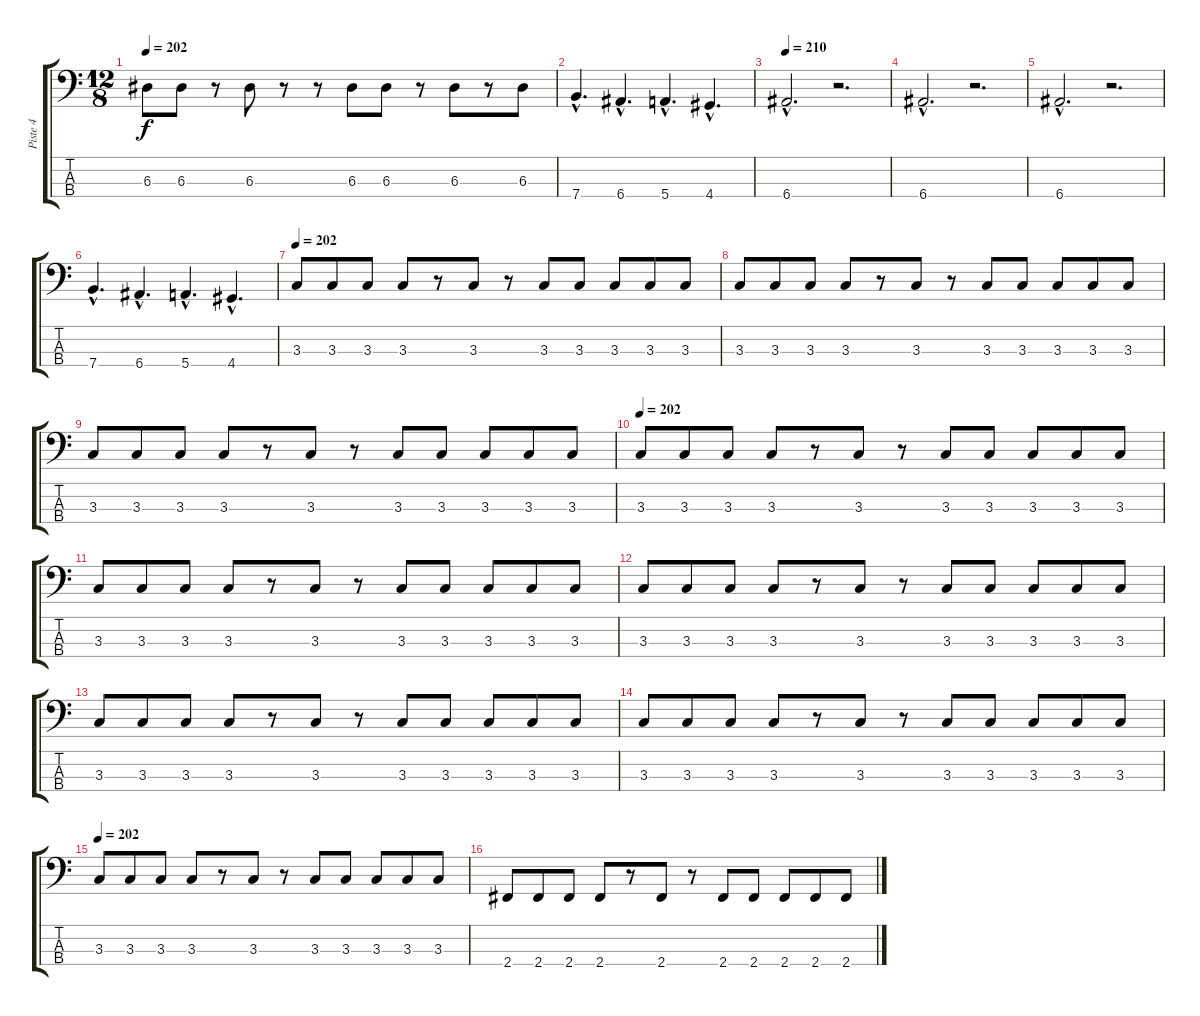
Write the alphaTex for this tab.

\track ("Piste 4" "Piste 4") {instrument electricbassfinger}
\staff {score tabs}
\tuning (G2 D2 A1 E1) {hide}
\ts (12 8)
\tempo 202
\clef f4
\ks c
6.3.8{dy f} 6.3.8 r.8 6.3.8 r.8 r.8 6.3.8 6.3.8 r.8 6.3.8 r.8 6.3.8 |
7.4{hac}.4{d} 6.4{hac}.4{d} 5.4{hac}.4{d} 4.4{hac}.4{d} |
\tempo 210
6.4{hac}.2{d} r.2{d} |
6.4{hac}.2{d} r.2{d} |
6.4{hac}.2{d} r.2{d} |
7.4{hac}.4{d} 6.4{hac}.4{d} 5.4{hac}.4{d} 4.4{hac}.4{d} |
\tempo 202
3.3.8 3.3.8 3.3.8 3.3.8 r.8 3.3.8 r.8 3.3.8 3.3.8 3.3.8 3.3.8 3.3.8 |
3.3.8 3.3.8 3.3.8 3.3.8 r.8 3.3.8 r.8 3.3.8 3.3.8 3.3.8 3.3.8 3.3.8 |
3.3.8 3.3.8 3.3.8 3.3.8 r.8 3.3.8 r.8 3.3.8 3.3.8 3.3.8 3.3.8 3.3.8 |
\tempo 202
3.3.8 3.3.8 3.3.8 3.3.8 r.8 3.3.8 r.8 3.3.8 3.3.8 3.3.8 3.3.8 3.3.8 |
3.3.8 3.3.8 3.3.8 3.3.8 r.8 3.3.8 r.8 3.3.8 3.3.8 3.3.8 3.3.8 3.3.8 |
3.3.8 3.3.8 3.3.8 3.3.8 r.8 3.3.8 r.8 3.3.8 3.3.8 3.3.8 3.3.8 3.3.8 |
3.3.8 3.3.8 3.3.8 3.3.8 r.8 3.3.8 r.8 3.3.8 3.3.8 3.3.8 3.3.8 3.3.8 |
3.3.8 3.3.8 3.3.8 3.3.8 r.8 3.3.8 r.8 3.3.8 3.3.8 3.3.8 3.3.8 3.3.8 |
\tempo 202
3.3.8 3.3.8 3.3.8 3.3.8 r.8 3.3.8 r.8 3.3.8 3.3.8 3.3.8 3.3.8 3.3.8 |
2.4.8 2.4.8 2.4.8 2.4.8 r.8 2.4.8 r.8 2.4.8 2.4.8 2.4.8 2.4.8 2.4.8
